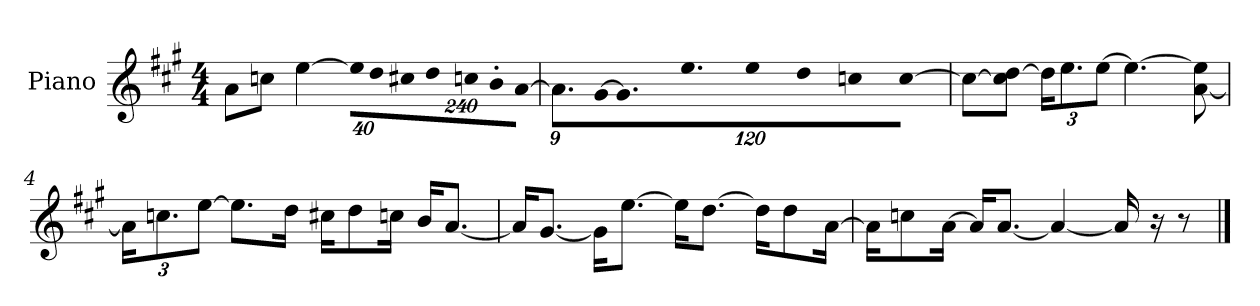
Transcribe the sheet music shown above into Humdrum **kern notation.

**kern
*part1
*staff1
*I"Piano
*I'P-no
*clefG2
*k[f#c#g#]
*M4/4
*MM90
=1
8a\L
8ccn\J
[4ee\
*Xbrackettup
!LO:N:vis=32
640%23ee\LLL]
!LO:N:vis=32
640%23dd\J
!LO:N:vis=16
1920%137cc#X\J
!LO:N:vis=8
960%137dd\
!LO:N:vis=16
1920%137ccn\L
!LO:N:vis=16
1920%137b'\
!LO:N:vis=16
[1920%137a\JJ
=2
9.a\L]
!LO:N:vis=16
[1920%107g#\K
9.g#\]
9.ee\
!LO:N:vis=8
640%71ee\
!LO:N:vis=8
640%71dd\
!LO:N:vis=8
640%71ccn\
!LO:N:vis=8
[640%71cc\J
=3
8cc\L_
8cc\] [8dd\J
24dd\KL]
12.ee\
[12ee\J
4.ee\_
[8a\ 8ee\]
!!LO:LB:g=z
=4
24a\KL]
12.ccn\
[12ee\J
8.ee\L]
16dd\Jk
16cc#X\KL
8dd\
16ccn\Jk
16b/KL
[8.a/J
=5
16a/KL]
[8.g#/J
16g#\KL]
[8.ee\J
16ee\KL]
[8.dd\J
16dd\KL]
8dd\
[16a\Jk
=6
16a\KL]
8ccn\
[16a\Jk
16a/KL]
[8.a/J
4a/_
16a/]
16r
8r
==
*-
